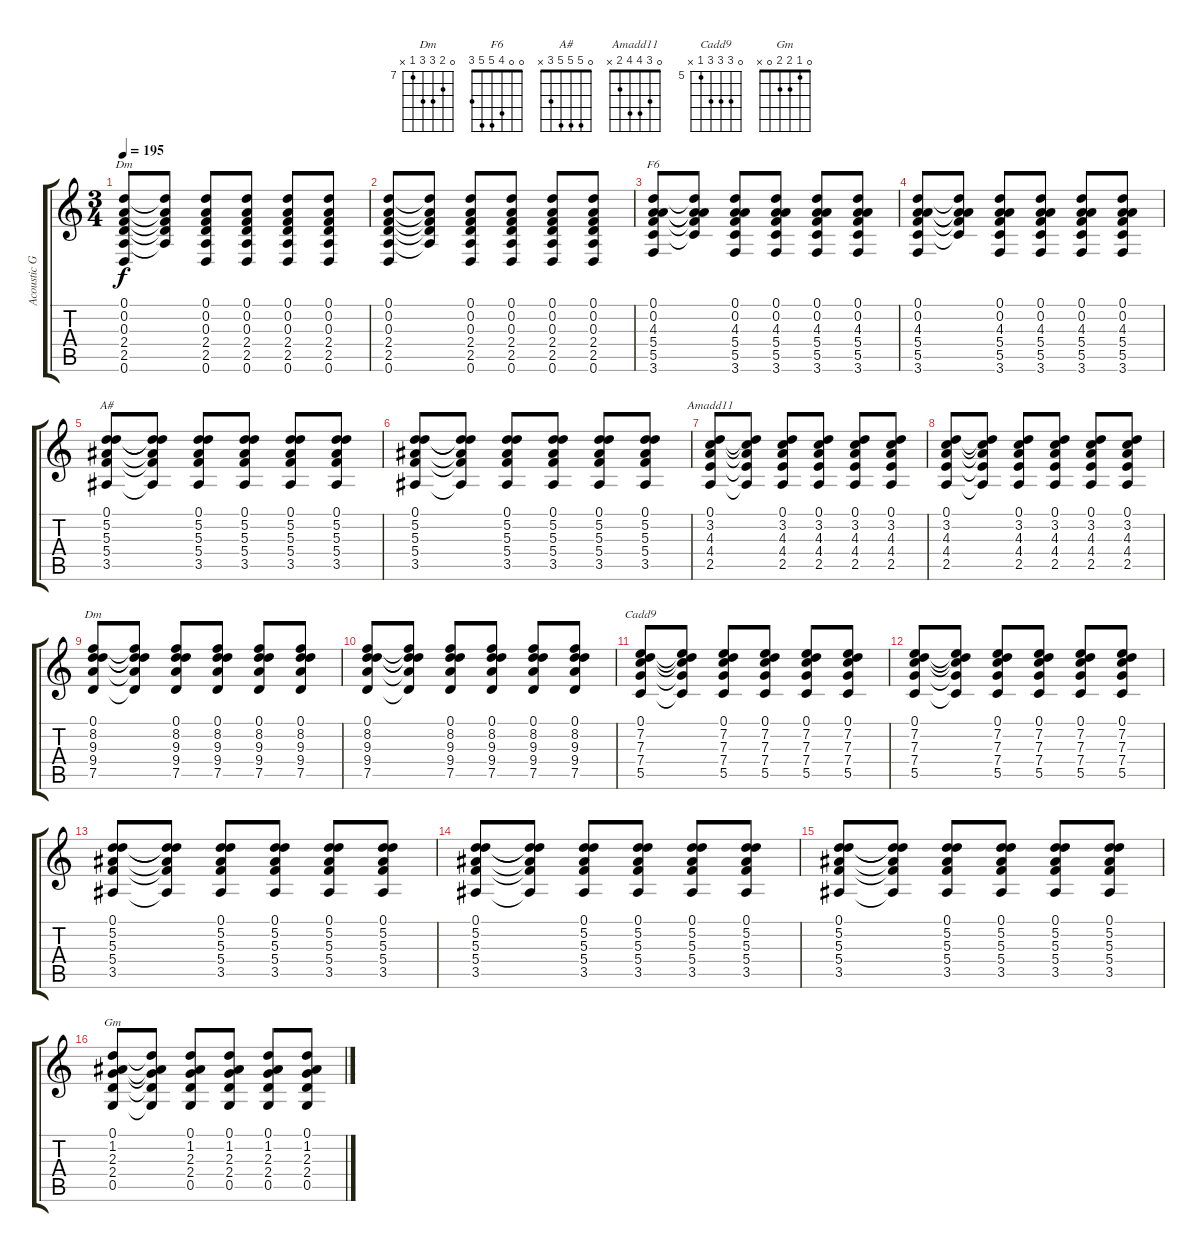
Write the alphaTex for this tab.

\track ("Acoustic Guitar R" "Acoustic G") {instrument acousticguitarsteel}
\staff {score tabs}
\tuning (D4 A3 F3 C3 G2 D2) {hide}
\chord ("Dm" 0 0 0 2 2 0)
\chord ("F6" 0 0 4 5 5 3)
\chord ("A#" 0 5 5 5 3 x)
\chord ("Amadd11" 0 3 4 4 2 x)
\chord ("Dm" 0 8 9 9 7 x) {firstfret 7}
\chord ("Cadd9" 0 7 7 7 5 x) {firstfret 5}
\chord ("Gm" 0 1 2 2 0 x)
\ts (3 4)
\tempo 195
\clef g2
\ks c
(0.1 0.2 0.3 2.4 2.5 0.6).8{ch "Dm" dy f} (0.1{t} 0.2{t} 0.3{t} 2.4{t} 2.5{t}).8 (0.1 0.2 0.3 2.4 2.5 0.6).8 (0.1 0.2 0.3 2.4 2.5 0.6).8 (0.1 0.2 0.3 2.4 2.5 0.6).8 (0.1 0.2 0.3 2.4 2.5 0.6).8 |
(0.1 0.2 0.3 2.4 2.5 0.6).8 (0.1{t} 0.2{t} 0.3{t} 2.4{t} 2.5{t}).8 (0.1 0.2 0.3 2.4 2.5 0.6).8 (0.1 0.2 0.3 2.4 2.5 0.6).8 (0.1 0.2 0.3 2.4 2.5 0.6).8 (0.1 0.2 0.3 2.4 2.5 0.6).8 |
(0.1 0.2 4.3 5.4 5.5 3.6).8{ch "F6"} (0.1{t} 0.2{t} 4.3{t} 5.4{t} 5.5{t}).8 (0.1 0.2 4.3 5.4 5.5 3.6).8 (0.1 0.2 4.3 5.4 5.5 3.6).8 (0.1 0.2 4.3 5.4 5.5 3.6).8 (0.1 0.2 4.3 5.4 5.5 3.6).8 |
(0.1 0.2 4.3 5.4 5.5 3.6).8 (0.1{t} 0.2{t} 4.3{t} 5.4{t} 5.5{t}).8 (0.1 0.2 4.3 5.4 5.5 3.6).8 (0.1 0.2 4.3 5.4 5.5 3.6).8 (0.1 0.2 4.3 5.4 5.5 3.6).8 (0.1 0.2 4.3 5.4 5.5 3.6).8 |
(0.1 5.2 5.3 5.4 3.5).8{ch "A#"} (0.1{t} 5.2{t} 5.3{t} 5.4{t} 3.5{t}).8 (0.1 5.2 5.3 5.4 3.5).8 (0.1 5.2 5.3 5.4 3.5).8 (0.1 5.2 5.3 5.4 3.5).8 (0.1 5.2 5.3 5.4 3.5).8 |
(0.1 5.2 5.3 5.4 3.5).8 (0.1{t} 5.2{t} 5.3{t} 5.4{t} 3.5{t}).8 (0.1 5.2 5.3 5.4 3.5).8 (0.1 5.2 5.3 5.4 3.5).8 (0.1 5.2 5.3 5.4 3.5).8 (0.1 5.2 5.3 5.4 3.5).8 |
(0.1 3.2 4.3 4.4 2.5).8{ch "Amadd11"} (0.1{t} 3.2{t} 4.3{t} 4.4{t} 2.5{t}).8 (0.1 3.2 4.3 4.4 2.5).8 (0.1 3.2 4.3 4.4 2.5).8 (0.1 3.2 4.3 4.4 2.5).8 (0.1 3.2 4.3 4.4 2.5).8 |
(0.1 3.2 4.3 4.4 2.5).8 (0.1{t} 3.2{t} 4.3{t} 4.4{t} 2.5{t}).8 (0.1 3.2 4.3 4.4 2.5).8 (0.1 3.2 4.3 4.4 2.5).8 (0.1 3.2 4.3 4.4 2.5).8 (0.1 3.2 4.3 4.4 2.5).8 |
(0.1 8.2 9.3 9.4 7.5).8{ch "Dm"} (0.1{t} 8.2{t} 9.3{t} 9.4{t} 7.5{t}).8 (0.1 8.2 9.3 9.4 7.5).8 (0.1 8.2 9.3 9.4 7.5).8 (0.1 8.2 9.3 9.4 7.5).8 (0.1 8.2 9.3 9.4 7.5).8 |
(0.1 8.2 9.3 9.4 7.5).8 (0.1{t} 8.2{t} 9.3{t} 9.4{t} 7.5{t}).8 (0.1 8.2 9.3 9.4 7.5).8 (0.1 8.2 9.3 9.4 7.5).8 (0.1 8.2 9.3 9.4 7.5).8 (0.1 8.2 9.3 9.4 7.5).8 |
(0.1 7.2 7.3 7.4 5.5).8{ch "Cadd9"} (0.1{t} 7.2{t} 7.3{t} 7.4{t} 5.5{t}).8 (0.1 7.2 7.3 7.4 5.5).8 (0.1 7.2 7.3 7.4 5.5).8 (0.1 7.2 7.3 7.4 5.5).8 (0.1 7.2 7.3 7.4 5.5).8 |
(0.1 7.2 7.3 7.4 5.5).8 (0.1{t} 7.2{t} 7.3{t} 7.4{t} 5.5{t}).8 (0.1 7.2 7.3 7.4 5.5).8 (0.1 7.2 7.3 7.4 5.5).8 (0.1 7.2 7.3 7.4 5.5).8 (0.1 7.2 7.3 7.4 5.5).8 |
(0.1 5.2 5.3 5.4 3.5).8 (0.1{t} 5.2{t} 5.3{t} 5.4{t} 3.5{t}).8 (0.1 5.2 5.3 5.4 3.5).8 (0.1 5.2 5.3 5.4 3.5).8 (0.1 5.2 5.3 5.4 3.5).8 (0.1 5.2 5.3 5.4 3.5).8 |
(0.1 5.2 5.3 5.4 3.5).8 (0.1{t} 5.2{t} 5.3{t} 5.4{t} 3.5{t}).8 (0.1 5.2 5.3 5.4 3.5).8 (0.1 5.2 5.3 5.4 3.5).8 (0.1 5.2 5.3 5.4 3.5).8 (0.1 5.2 5.3 5.4 3.5).8 |
(0.1 5.2 5.3 5.4 3.5).8 (0.1{t} 5.2{t} 5.3{t} 5.4{t} 3.5{t}).8 (0.1 5.2 5.3 5.4 3.5).8 (0.1 5.2 5.3 5.4 3.5).8 (0.1 5.2 5.3 5.4 3.5).8 (0.1 5.2 5.3 5.4 3.5).8 |
(0.1 1.2 2.3 2.4 0.5).8{ch "Gm"} (0.1{t} 1.2{t} 2.3{t} 2.4{t} 0.5{t}).8 (0.1 1.2 2.3 2.4 0.5).8 (0.1 1.2 2.3 2.4 0.5).8 (0.1 1.2 2.3 2.4 0.5).8 (0.1 1.2 2.3 2.4 0.5).8
